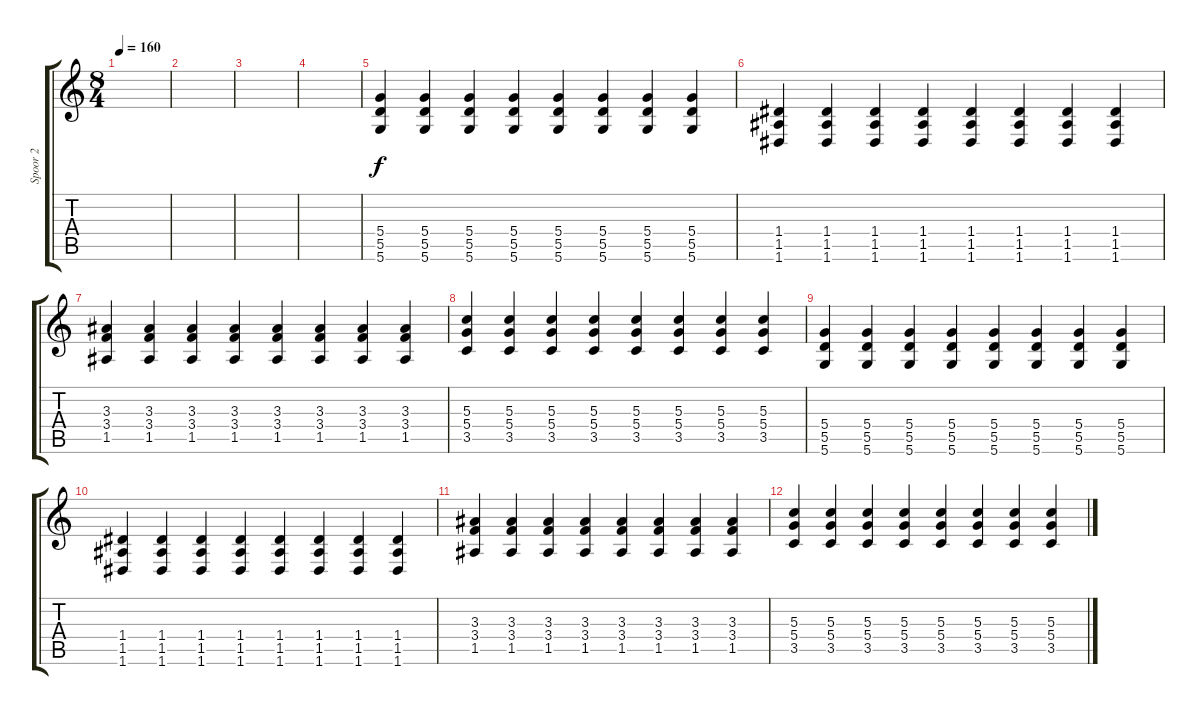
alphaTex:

\track ("Spoor 2" "Spoor 2") {instrument distortionguitar}
\staff {score tabs}
\tuning (E4 B3 G3 D3 A2 D2) {hide}
\ts (8 4)
\tempo 160
\clef g2
\ks c
|
|
|
|
(5.4 5.5 5.6).4 (5.4 5.5 5.6).4 (5.4 5.5 5.6).4 (5.4 5.5 5.6).4 (5.4 5.5 5.6).4 (5.4 5.5 5.6).4 (5.4 5.5 5.6).4 (5.4 5.5 5.6).4 |
(1.4 1.5 1.6).4 (1.4 1.5 1.6).4 (1.4 1.5 1.6).4 (1.4 1.5 1.6).4 (1.4 1.5 1.6).4 (1.4 1.5 1.6).4 (1.4 1.5 1.6).4 (1.4 1.5 1.6).4 |
(3.3 3.4 1.5).4 (3.3 3.4 1.5).4 (3.3 3.4 1.5).4 (3.3 3.4 1.5).4 (3.3 3.4 1.5).4 (3.3 3.4 1.5).4 (3.3 3.4 1.5).4 (3.3 3.4 1.5).4 |
(5.3 5.4 3.5).4 (5.3 5.4 3.5).4 (5.3 5.4 3.5).4 (5.3 5.4 3.5).4 (5.3 5.4 3.5).4 (5.3 5.4 3.5).4 (5.3 5.4 3.5).4 (5.3 5.4 3.5).4 |
(5.4 5.5 5.6).4 (5.4 5.5 5.6).4 (5.4 5.5 5.6).4 (5.4 5.5 5.6).4 (5.4 5.5 5.6).4 (5.4 5.5 5.6).4 (5.4 5.5 5.6).4 (5.4 5.5 5.6).4 |
(1.4 1.5 1.6).4 (1.4 1.5 1.6).4 (1.4 1.5 1.6).4 (1.4 1.5 1.6).4 (1.4 1.5 1.6).4 (1.4 1.5 1.6).4 (1.4 1.5 1.6).4 (1.4 1.5 1.6).4 |
(3.3 3.4 1.5).4 (3.3 3.4 1.5).4 (3.3 3.4 1.5).4 (3.3 3.4 1.5).4 (3.3 3.4 1.5).4 (3.3 3.4 1.5).4 (3.3 3.4 1.5).4 (3.3 3.4 1.5).4 |
(5.3 5.4 3.5).4 (5.3 5.4 3.5).4 (5.3 5.4 3.5).4 (5.3 5.4 3.5).4 (5.3 5.4 3.5).4 (5.3 5.4 3.5).4 (5.3 5.4 3.5).4 (5.3 5.4 3.5).4
